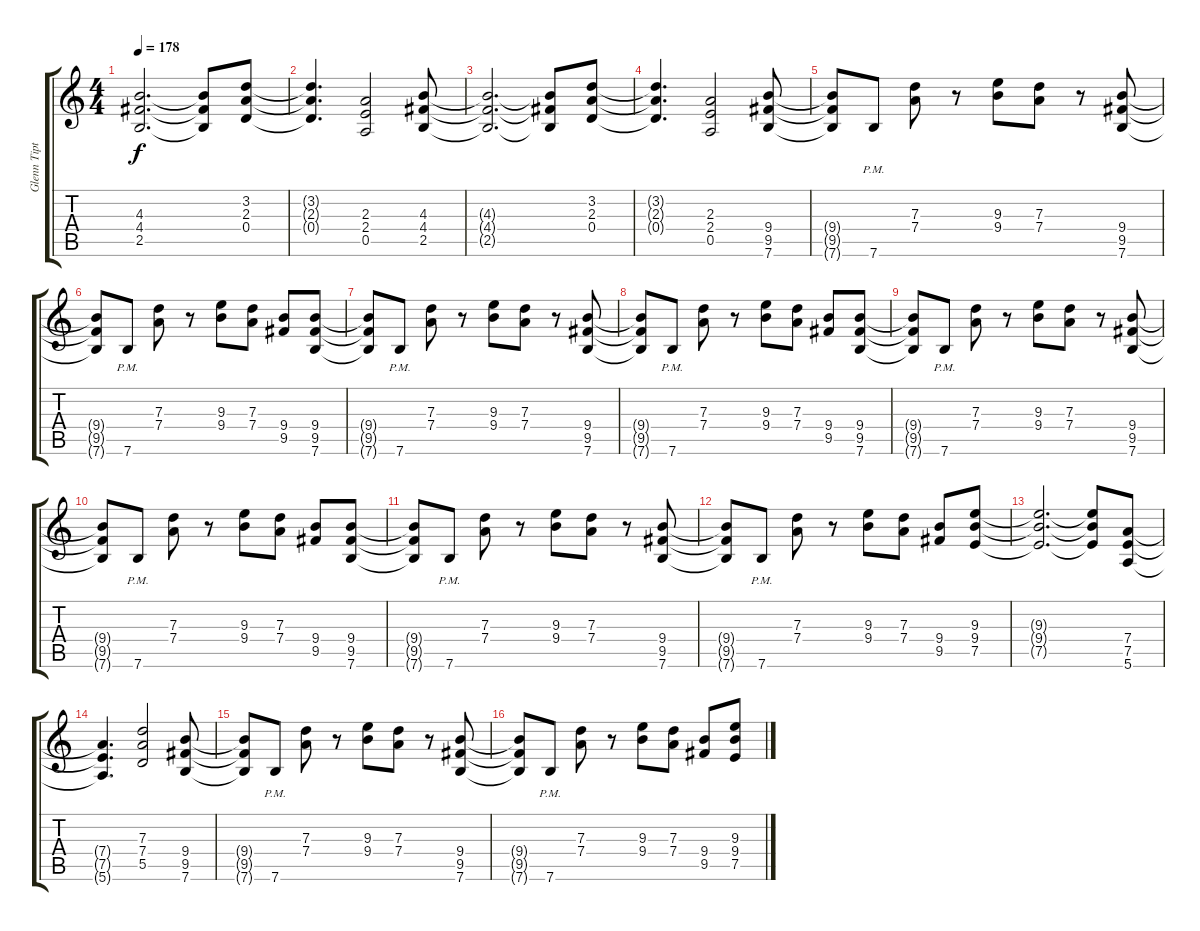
\track ("Glenn Tipton" "Glenn Tipt") {instrument distortionguitar}
\staff {score tabs}
\tuning (E4 B3 G3 D3 A2 E2) {hide}
\ts (4 4)
\tempo 178
\clef g2
\ks c
(4.3{t} 4.4{t} 2.5{t}).2{d dy f} (4.3{t} 4.4{t} 2.5{t}).8 (3.2 2.3 0.4).8 |
(3.2{t} 2.3{t} 0.4{t}).4{d} (2.3 2.4 0.5).2 (4.3 4.4 2.5).8 |
(4.3{t} 4.4{t} 2.5{t}).2{d} (4.3{t} 4.4{t} 2.5{t}).8 (3.2 2.3 0.4).8 |
(3.2{t} 2.3{t} 0.4{t}).4{d} (2.3 2.4 0.5).2 (9.4 9.5 7.6).8 |
(9.4{t} 9.5{t} 7.6{t}).8 7.6{pm}.8 (7.3 7.4).8 r.8 (9.3 9.4).8 (7.3 7.4).8 r.8 (9.4 9.5 7.6).8 |
(9.4{t} 9.5{t} 7.6{t}).8 7.6{pm}.8 (7.3 7.4).8 r.8 (9.3 9.4).8 (7.3 7.4).8 (9.4 9.5).8 (9.4 9.5 7.6).8 |
(9.4{t} 9.5{t} 7.6{t}).8 7.6{pm}.8 (7.3 7.4).8 r.8 (9.3 9.4).8 (7.3 7.4).8 r.8 (9.4 9.5 7.6).8 |
(9.4{t} 9.5{t} 7.6{t}).8 7.6{pm}.8 (7.3 7.4).8 r.8 (9.3 9.4).8 (7.3 7.4).8 (9.4 9.5).8 (9.4 9.5 7.6).8 |
(9.4{t} 9.5{t} 7.6{t}).8 7.6{pm}.8 (7.3 7.4).8 r.8 (9.3 9.4).8 (7.3 7.4).8 r.8 (9.4 9.5 7.6).8 |
(9.4{t} 9.5{t} 7.6{t}).8 7.6{pm}.8 (7.3 7.4).8 r.8 (9.3 9.4).8 (7.3 7.4).8 (9.4 9.5).8 (9.4 9.5 7.6).8 |
(9.4{t} 9.5{t} 7.6{t}).8 7.6{pm}.8 (7.3 7.4).8 r.8 (9.3 9.4).8 (7.3 7.4).8 r.8 (9.4 9.5 7.6).8 |
(9.4{t} 9.5{t} 7.6{t}).8 7.6{pm}.8 (7.3 7.4).8 r.8 (9.3 9.4).8 (7.3 7.4).8 (9.4 9.5).8 (9.3 9.4 7.5).8 |
(9.3{t} 9.4{t} 7.5{t}).2{d} (9.3{t} 9.4{t} 7.5{t}).8 (7.4 7.5 5.6).8 |
(7.4{t} 7.5{t} 5.6{t}).4{d} (7.3 7.4 5.5).2 (9.4 9.5 7.6).8 |
(9.4{t} 9.5{t} 7.6{t}).8 7.6{pm}.8 (7.3 7.4).8 r.8 (9.3 9.4).8 (7.3 7.4).8 r.8 (9.4 9.5 7.6).8 |
(9.4{t} 9.5{t} 7.6{t}).8 7.6{pm}.8 (7.3 7.4).8 r.8 (9.3 9.4).8 (7.3 7.4).8 (9.4 9.5).8 (9.3 9.4 7.5).8
